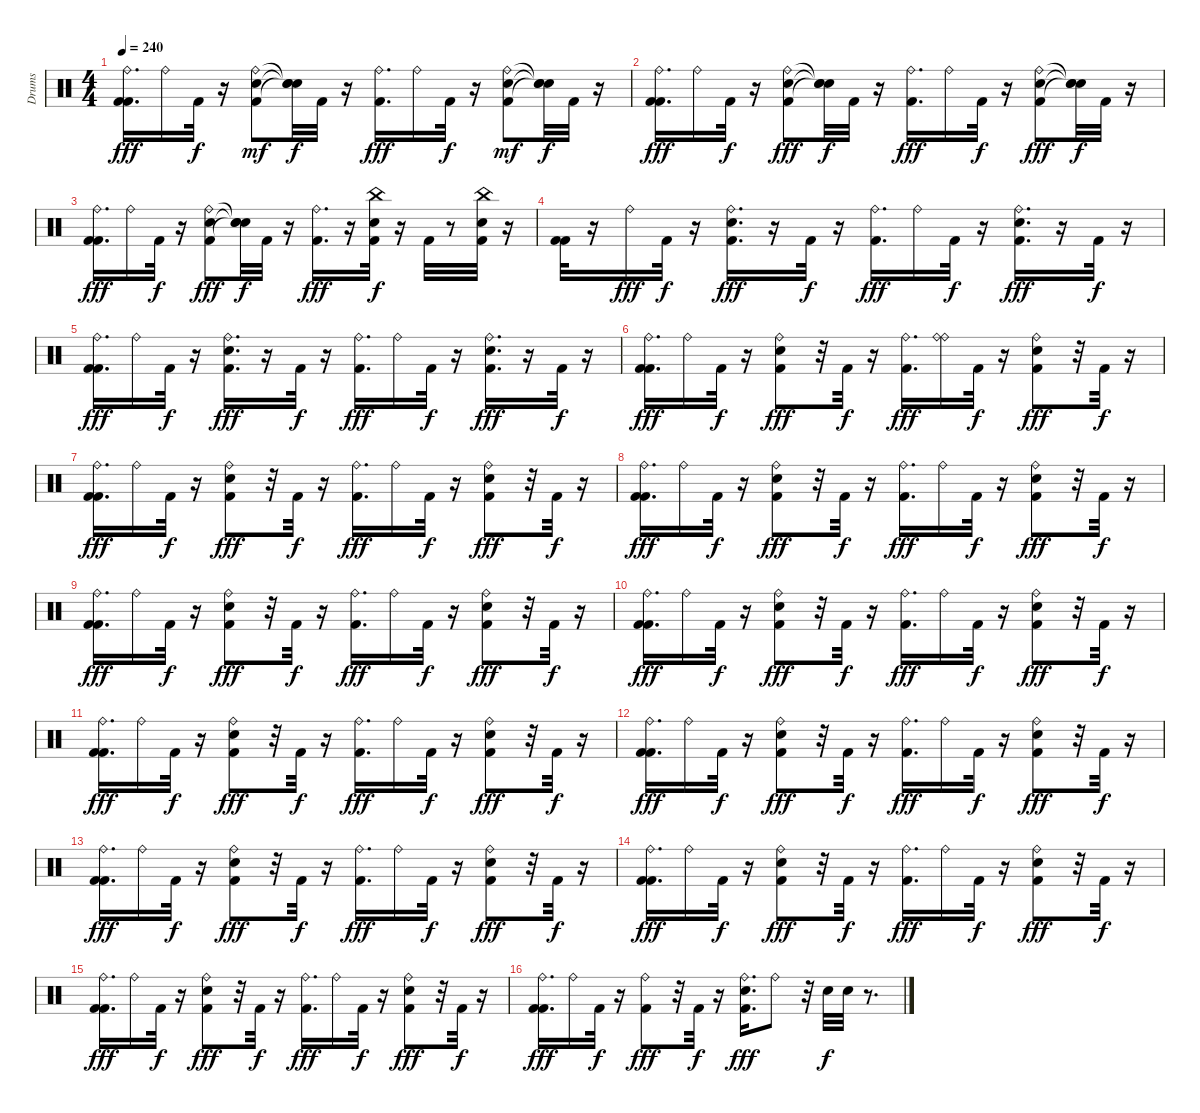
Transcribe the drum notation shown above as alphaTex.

\track ("Drums" "Drums") {instrument percussion}
\staff {score}
\articulation defaults
\ts (4 4)
\tempo 240
\clef neutral
\ks c
("Ride (bell)" "Kick (hit) 2" "Kick (hit) 2").16{d dy fff} "Ride (bell)".16 "Kick (hit) 2".32{dy f} r.16 ("Kick (hit) 2" "Ride (bell)" "Electric Snare (hit)").8{dy mf} ("Snare (hit)"{t} "Snare (hit)"{t} "Snare (hit)"{t}).32{dy f} "Kick (hit) 2".32 r.16 ("Kick (hit) 2" "Ride (bell)").16{d dy fff} "Ride (bell)".16 "Kick (hit) 2".32{dy f} r.16 ("Ride (bell)" "Kick (hit) 2" "Electric Snare (hit)").8{dy mf} ("Snare (hit)"{t} "Snare (hit)"{t} "Snare (hit)"{t}).32{dy f} "Kick (hit) 2".32 r.16 |
("Kick (hit) 2" "Kick (hit) 2" "Ride (bell)").16{d dy fff} "Ride (bell)".16 "Kick (hit) 2".32{dy f} r.16 ("Kick (hit) 2" "Electric Snare (hit)" "Ride (bell)").8{dy fff} ("Snare (hit)"{t} "Snare (hit)"{t} "Snare (hit)"{t}).32{dy f} "Kick (hit) 2".32 r.16 ("Ride (bell)" "Kick (hit) 2").16{d dy fff} "Ride (bell)".16 "Kick (hit) 2".32{dy f} r.16 ("Electric Snare (hit)" "Kick (hit) 2" "Ride (bell)").8{dy fff} ("Snare (hit)"{t} "Snare (hit)"{t} "Snare (hit)"{t}).32{dy f} "Kick (hit) 2".32 r.16 |
("Ride (bell)" "Kick (hit) 2" "Kick (hit) 2").16{d dy fff} "Ride (bell)".16 "Kick (hit) 2".32{dy f} r.16 ("Kick (hit) 2" "Electric Snare (hit)" "Ride (bell)").8{dy fff} ("Snare (hit)"{t} "Snare (hit)"{t} "Snare (hit)"{t}).32{dy f} "Kick (hit) 2".32 r.16 ("Ride (bell)" "Kick (hit) 2").16{d dy fff} r.16 ("Kick (hit) 2" "Electric Snare (hit)" "China (hit)").32{dy f} r.16 "Kick (hit) 2".32 r.8 ("Kick (hit) 2" "Electric Snare (hit)" "China (hit)").32 r.16 |
("Kick (hit) 2" "Kick (hit) 2").32 r.16 "Ride (bell)".16{dy fff} "Kick (hit) 2".32{dy f} r.16 ("Kick (hit) 2" "Electric Snare (hit)" "Ride (bell)").16{d dy fff} r.16 "Kick (hit) 2".32{dy f} r.16 ("Ride (bell)" "Kick (hit) 2").16{d dy fff} "Ride (bell)".16 "Kick (hit) 2".32{dy f} r.16 ("Electric Snare (hit)" "Kick (hit) 2" "Ride (bell)").16{d dy fff} r.16 "Kick (hit) 2".32{dy f} r.16 |
("Kick (hit) 2" "Ride (bell)" "Kick (hit) 2").16{d dy fff} "Ride (bell)".16 "Kick (hit) 2".32{dy f} r.16 ("Ride (bell)" "Electric Snare (hit)" "Kick (hit) 2").16{d dy fff} r.16 "Kick (hit) 2".32{dy f} r.16 ("Kick (hit) 2" "Ride (bell)").16{d dy fff} "Ride (bell)".16 "Kick (hit) 2".32{dy f} r.16 ("Electric Snare (hit)" "Kick (hit) 2" "Ride (bell)").16{d dy fff} r.16 "Kick (hit) 2".32{dy f} r.16 |
("Kick (hit) 2" "Kick (hit) 2" "Ride (bell)").16{d dy fff} "Ride (bell)".16 "Kick (hit) 2".32{dy f} r.16 ("Ride (bell)" "Electric Snare (hit)" "Kick (hit) 2").8{dy fff} r.32 "Kick (hit) 2".32{dy f} r.16 ("Kick (hit) 2" "Ride (bell)").16{d dy fff} ("Ride (bell)" "Ride (bell)").16 "Kick (hit) 2".32{dy f} r.16 ("Electric Snare (hit)" "Ride (bell)" "Kick (hit) 2").8{dy fff} r.32 "Kick (hit) 2".32{dy f} r.16 |
("Kick (hit) 2" "Ride (bell)" "Kick (hit) 2").16{d dy fff} "Ride (bell)".16 "Kick (hit) 2".32{dy f} r.16 ("Kick (hit) 2" "Electric Snare (hit)" "Ride (bell)").8{dy fff} r.32 "Kick (hit) 2".32{dy f} r.16 ("Ride (bell)" "Kick (hit) 2").16{d dy fff} "Ride (bell)".16 "Kick (hit) 2".32{dy f} r.16 ("Electric Snare (hit)" "Ride (bell)" "Kick (hit) 2").8{dy fff} r.32 "Kick (hit) 2".32{dy f} r.16 |
("Kick (hit) 2" "Ride (bell)" "Kick (hit) 2").16{d dy fff} "Ride (bell)".16 "Kick (hit) 2".32{dy f} r.16 ("Ride (bell)" "Kick (hit) 2" "Electric Snare (hit)").8{dy fff} r.32 "Kick (hit) 2".32{dy f} r.16 ("Ride (bell)" "Kick (hit) 2").16{d dy fff} "Ride (bell)".16 "Kick (hit) 2".32{dy f} r.16 ("Kick (hit) 2" "Ride (bell)" "Electric Snare (hit)").8{dy fff} r.32 "Kick (hit) 2".32{dy f} r.16 |
("Ride (bell)" "Kick (hit) 2" "Kick (hit) 2").16{d dy fff} "Ride (bell)".16 "Kick (hit) 2".32{dy f} r.16 ("Ride (bell)" "Electric Snare (hit)" "Kick (hit) 2").8{dy fff} r.32 "Kick (hit) 2".32{dy f} r.16 ("Ride (bell)" "Kick (hit) 2").16{d dy fff} "Ride (bell)".16 "Kick (hit) 2".32{dy f} r.16 ("Electric Snare (hit)" "Ride (bell)" "Kick (hit) 2").8{dy fff} r.32 "Kick (hit) 2".32{dy f} r.16 |
("Kick (hit) 2" "Kick (hit) 2" "Ride (bell)").16{d dy fff} "Ride (bell)".16 "Kick (hit) 2".32{dy f} r.16 ("Ride (bell)" "Kick (hit) 2" "Electric Snare (hit)").8{dy fff} r.32 "Kick (hit) 2".32{dy f} r.16 ("Ride (bell)" "Kick (hit) 2").16{d dy fff} "Ride (bell)".16 "Kick (hit) 2".32{dy f} r.16 ("Kick (hit) 2" "Ride (bell)" "Electric Snare (hit)").8{dy fff} r.32 "Kick (hit) 2".32{dy f} r.16 |
("Kick (hit) 2" "Ride (bell)" "Kick (hit) 2").16{d dy fff} "Ride (bell)".16 "Kick (hit) 2".32{dy f} r.16 ("Ride (bell)" "Kick (hit) 2" "Electric Snare (hit)").8{dy fff} r.32 "Kick (hit) 2".32{dy f} r.16 ("Ride (bell)" "Kick (hit) 2").16{d dy fff} "Ride (bell)".16 "Kick (hit) 2".32{dy f} r.16 ("Ride (bell)" "Electric Snare (hit)" "Kick (hit) 2").8{dy fff} r.32 "Kick (hit) 2".32{dy f} r.16 |
("Kick (hit) 2" "Kick (hit) 2" "Ride (bell)").16{d dy fff} "Ride (bell)".16 "Kick (hit) 2".32{dy f} r.16 ("Electric Snare (hit)" "Kick (hit) 2" "Ride (bell)").8{dy fff} r.32 "Kick (hit) 2".32{dy f} r.16 ("Kick (hit) 2" "Ride (bell)").16{d dy fff} "Ride (bell)".16 "Kick (hit) 2".32{dy f} r.16 ("Electric Snare (hit)" "Ride (bell)" "Kick (hit) 2").8{dy fff} r.32 "Kick (hit) 2".32{dy f} r.16 |
("Kick (hit) 2" "Kick (hit) 2" "Ride (bell)").16{d dy fff} "Ride (bell)".16 "Kick (hit) 2".32{dy f} r.16 ("Ride (bell)" "Kick (hit) 2" "Electric Snare (hit)").8{dy fff} r.32 "Kick (hit) 2".32{dy f} r.16 ("Kick (hit) 2" "Ride (bell)").16{d dy fff} "Ride (bell)".16 "Kick (hit) 2".32{dy f} r.16 ("Ride (bell)" "Electric Snare (hit)" "Kick (hit) 2").8{dy fff} r.32 "Kick (hit) 2".32{dy f} r.16 |
("Kick (hit) 2" "Ride (bell)" "Kick (hit) 2").16{d dy fff} "Ride (bell)".16 "Kick (hit) 2".32{dy f} r.16 ("Kick (hit) 2" "Ride (bell)" "Electric Snare (hit)").8{dy fff} r.32 "Kick (hit) 2".32{dy f} r.16 ("Kick (hit) 2" "Ride (bell)").16{d dy fff} "Ride (bell)".16 "Kick (hit) 2".32{dy f} r.16 ("Electric Snare (hit)" "Ride (bell)" "Kick (hit) 2").8{dy fff} r.32 "Kick (hit) 2".32{dy f} r.16 |
("Kick (hit) 2" "Kick (hit) 2" "Ride (bell)").16{d dy fff} "Ride (bell)".16 "Kick (hit) 2".32{dy f} r.16 ("Electric Snare (hit)" "Ride (bell)" "Kick (hit) 2").8{dy fff} r.32 "Kick (hit) 2".32{dy f} r.16 ("Kick (hit) 2" "Ride (bell)").16{d dy fff} "Ride (bell)".16 "Kick (hit) 2".32{dy f} r.16 ("Electric Snare (hit)" "Kick (hit) 2" "Ride (bell)").8{dy fff} r.32 "Kick (hit) 2".32{dy f} r.16 |
("Kick (hit) 2" "Ride (bell)" "Kick (hit) 2").16{d dy fff} "Ride (bell)".16 "Kick (hit) 2".32{dy f} r.16 ("Ride (bell)" "Kick (hit) 2").8{dy fff} r.32 "Kick (hit) 2".32{dy f} r.16 ("Kick (hit) 2" "Ride (bell)" "Electric Snare (hit)").16{d dy fff} "Ride (bell)".8 r.32 "Electric Snare (hit)".32{dy f} "Electric Snare (hit)".32 r.8{d}
